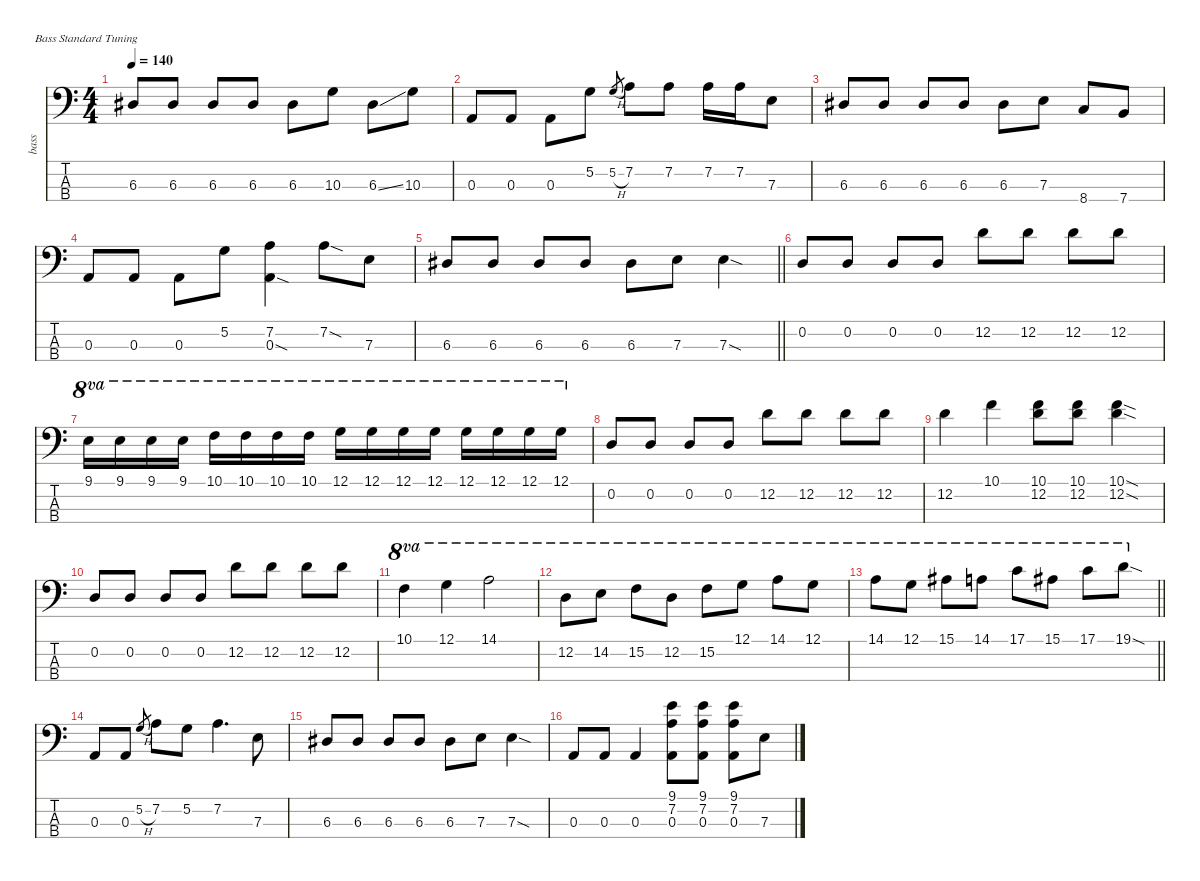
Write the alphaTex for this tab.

\defaultSystemsLayout 4
\hideDynamics
\bracketExtendMode nobrackets
\otherSystemsTrackNameOrientation horizontal
\track ("Bass" "bass") {defaultSystemsLayout 8 instrument electricbasspick}
\staff {score tabs}
\tuning (G2 D2 A1 E1)
\ts (4 4)
\tempo 140
\clef f4
\ks aminor
6.3{acc #}.8{dy f beam Up} 6.3{acc #}.8{beam Up} 6.3{acc #}.8{beam Up} 6.3{acc #}.8{beam Up} 6.3{acc #}.8{beam Down} 10.3.8{dy mp beam Down} 6.3{ss acc #}.8{beam Down} 10.3.8{beam Down} |
0.3.8{dy f beam Up} 0.3.8{beam Up} 0.3.8{beam Down} 5.2.8{beam Down} 5.2{h}.8{gr dy mf beam Up} 7.2.8{dy f beam Down} 7.2.8{beam Down} 7.2.16{beam Down} 7.2.16{beam Down} 7.3.8{beam Down} |
6.3{acc #}.8{beam Up} 6.3{acc #}.8{beam Up} 6.3{acc #}.8{beam Up} 6.3{acc #}.8{beam Up} 6.3{acc #}.8{beam Down} 7.3.8{beam Down} 8.4.8{beam Up} 7.4.8{beam Up} |
0.3.8{beam Up} 0.3.8{beam Up} 0.3.8{beam Down} 5.2.8{beam Down} (7.2 0.3{sod}).4{beam Down} 7.2{sod}.8{dy mp beam Down} 7.3.8{dy f beam Down} |
\barLineRight lightlight
6.3{acc #}.8{beam Up} 6.3{acc #}.8{beam Up} 6.3{acc #}.8{beam Up} 6.3{acc #}.8{beam Up} 6.3{acc #}.8{beam Down} 7.3.8{beam Down} 7.3{sod}.4{beam Down} |
0.2.8{beam Up} 0.2.8{beam Up} 0.2.8{beam Up} 0.2.8{beam Up} 12.2.8{beam Down} 12.2.8{beam Down} 12.2.8{beam Down} 12.2.8{beam Down} |
9.1.16{ot 8va beam Down} 9.1.16{ot 8va beam Down} 9.1.16{ot 8va beam Down} 9.1.16{ot 8va beam Down} 10.1.16{ot 8va beam Down} 10.1.16{ot 8va beam Down} 10.1.16{ot 8va beam Down} 10.1.16{ot 8va beam Down} 12.1.16{ot 8va beam Down} 12.1.16{ot 8va beam Down} 12.1.16{ot 8va beam Down} 12.1.16{ot 8va beam Down} 12.1.16{ot 8va beam Down} 12.1.16{ot 8va beam Down} 12.1.16{ot 8va beam Down} 12.1.16{ot 8va beam Down} |
0.2.8{beam Up} 0.2.8{beam Up} 0.2.8{beam Up} 0.2.8{beam Up} 12.2.8{beam Down} 12.2.8{beam Down} 12.2.8{beam Down} 12.2.8{beam Down} |
12.2.4{beam Down} 10.1.4{beam Down} (10.1 12.2).8{beam Down} (10.1 12.2).8{beam Down} (10.1{sod} 12.2{sod}).4{beam Down} |
0.2.8{beam Up} 0.2.8{beam Up} 0.2.8{beam Up} 0.2.8{beam Up} 12.2.8{beam Down} 12.2.8{beam Down} 12.2.8{beam Down} 12.2.8{beam Down} |
10.1.4{ot 8va beam Down} 12.1.4{ot 8va beam Down} 14.1.2{ot 8va beam Down} |
12.2.8{ot 8va beam Down} 14.2.8{ot 8va beam Down} 15.2.8{ot 8va beam Down} 12.2.8{ot 8va beam Down} 15.2.8{ot 8va beam Down} 12.1.8{ot 8va beam Down} 14.1.8{ot 8va beam Down} 12.1.8{ot 8va beam Down} |
\barLineRight lightlight
14.1.8{ot 8va beam Down} 12.1.8{ot 8va beam Down} 15.1{acc #}.8{ot 8va beam Down} 14.1.8{ot 8va beam Down} 17.1.8{ot 8va beam Down} 15.1{acc #}.8{ot 8va beam Down} 17.1.8{ot 8va beam Down} 19.1{sod}.8{ot 8va beam Down} |
0.3.8{beam Up} 0.3.8{beam Up} 5.2{h}.8{gr dy mf beam Up} 7.2.8{dy f beam Down} 5.2.8{beam Down} 7.2.4{d beam Down} 7.3.8{beam Down} |
6.3{acc #}.8{beam Up} 6.3{acc #}.8{beam Up} 6.3{acc #}.8{beam Up} 6.3{acc #}.8{beam Up} 6.3{acc #}.8{beam Down} 7.3.8{beam Down} 7.3{sod}.4{beam Down} |
0.3.8{beam Up} 0.3.8{beam Up} 0.3.4{beam Up} (9.1 7.2 0.3).8{beam Down} (9.1 7.2 0.3).8{beam Down} (9.1 7.2 0.3).8{beam Down} 7.3.8{beam Down}
